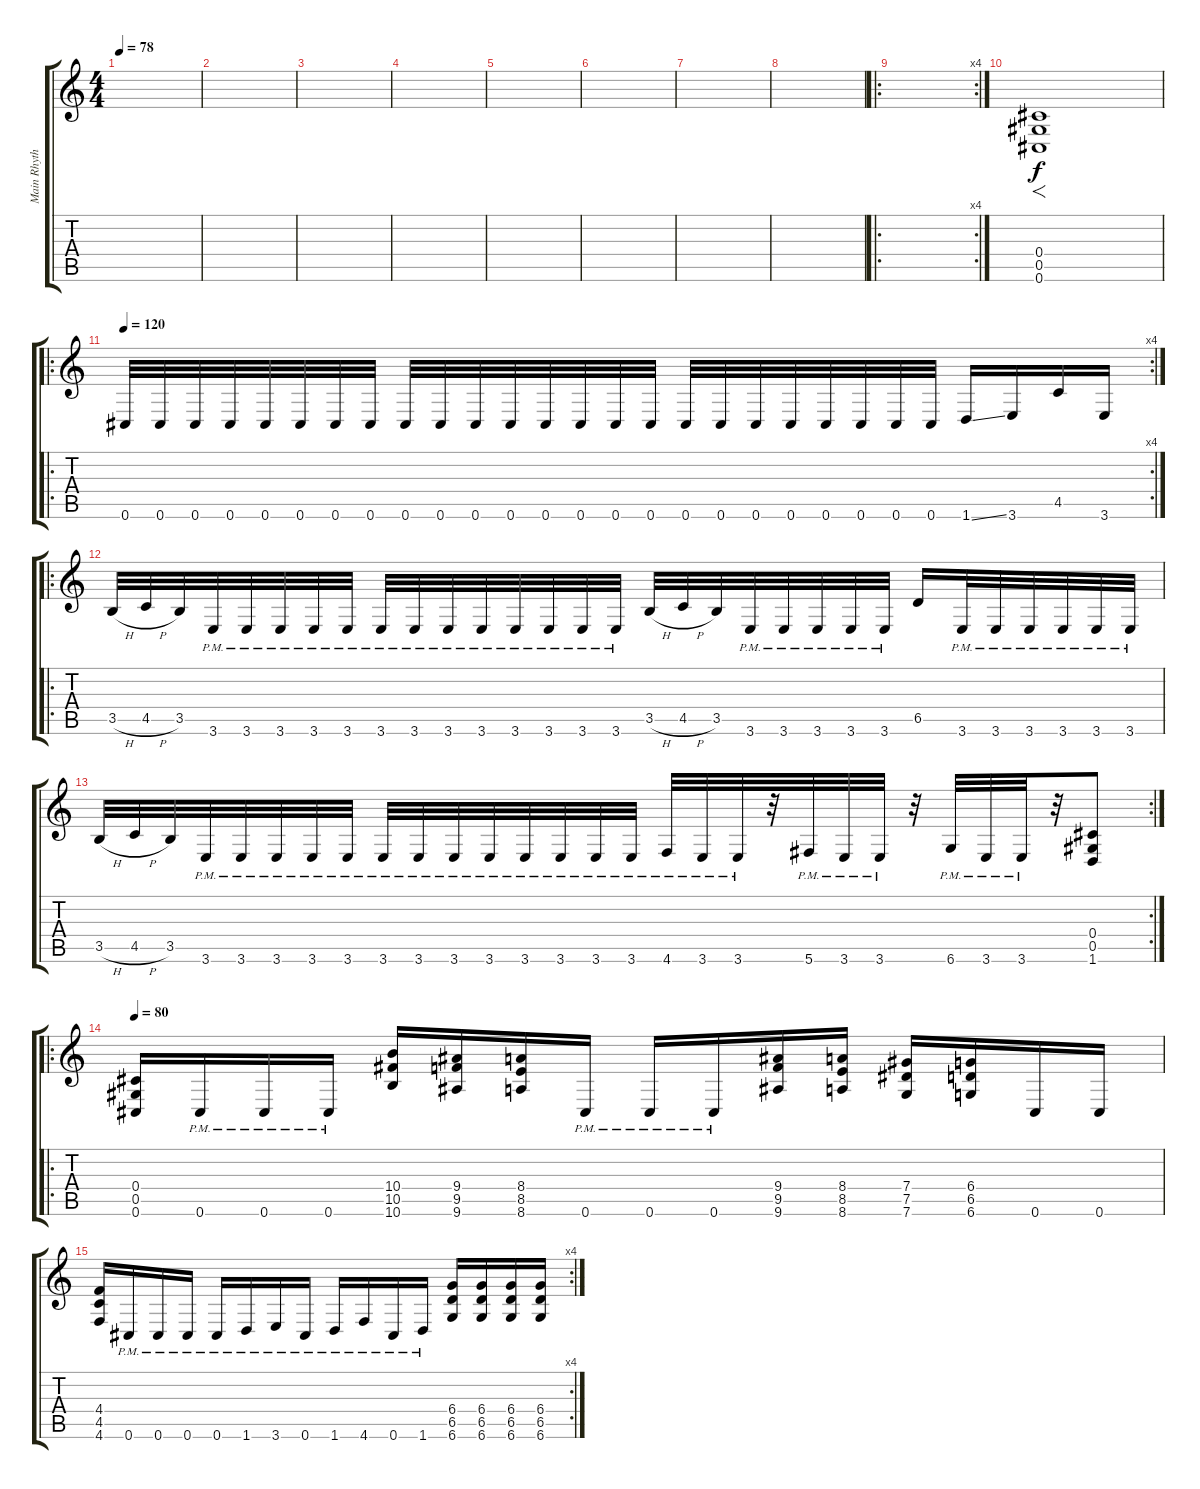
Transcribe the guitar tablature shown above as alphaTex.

\track ("Main Rhythm" "Main Rhyth") {instrument distortionguitar}
\staff {score tabs}
\tuning (Eb4 Bb3 Gb3 Db3 Ab2 Db2) {hide}
\ts (4 4)
\tempo 78
\clef g2
\ks c
|
|
|
|
|
|
|
|
\ro
\rc 4
|
(0.4 0.5 0.6).1{f} |
\ro
\rc 4
\tempo 120
0.6.32 0.6.32 0.6.32 0.6.32 0.6.32 0.6.32 0.6.32 0.6.32 0.6.32 0.6.32 0.6.32 0.6.32 0.6.32 0.6.32 0.6.32 0.6.32 0.6.32 0.6.32 0.6.32 0.6.32 0.6.32 0.6.32 0.6.32 0.6.32 1.6{ss}.16 3.6.16 4.5.16 3.6.16 |
\ro
3.5{h}.32 4.5{h}.32 3.5.32 3.6{pm}.32 3.6{pm}.32 3.6{pm}.32 3.6{pm}.32 3.6{pm}.32 3.6{pm}.32 3.6{pm}.32 3.6{pm}.32 3.6{pm}.32 3.6{pm}.32 3.6{pm}.32 3.6{pm}.32 3.6{pm}.32 3.5{h}.32 4.5{h}.32 3.5.32 3.6{pm}.32 3.6{pm}.32 3.6{pm}.32 3.6{pm}.32 3.6{pm}.32 6.5.16 3.6{pm}.32 3.6{pm}.32 3.6{pm}.32 3.6{pm}.32 3.6{pm}.32 3.6{pm}.32 |
\rc 2
3.5{h}.32 4.5{h}.32 3.5.32 3.6{pm}.32 3.6{pm}.32 3.6{pm}.32 3.6{pm}.32 3.6{pm}.32 3.6{pm}.32 3.6{pm}.32 3.6{pm}.32 3.6{pm}.32 3.6{pm}.32 3.6{pm}.32 3.6{pm}.32 3.6{pm}.32 4.6{pm}.32 3.6{pm}.32 3.6{pm}.32 r.32 5.6{pm}.32 3.6{pm}.32 3.6{pm}.32 r.32 6.6{pm}.32 3.6{pm}.32 3.6{pm}.32 r.32 (0.4 0.5 1.6).8 |
\ro
\tempo 80
(0.4 0.5 0.6).16 0.6{pm}.16 0.6{pm}.16 0.6{pm}.16 (10.4 10.5 10.6).16 (9.4 9.5 9.6).16 (8.4 8.5 8.6).16 0.6{pm}.16 0.6{pm}.16 0.6{pm}.16 (9.4 9.5 9.6).16 (8.4 8.5 8.6).16 (7.4 7.5 7.6).16 (6.4 6.5 6.6).16 0.6.16 0.6.16 |
\rc 4
(4.4 4.5 4.6).16 0.6{pm}.16 0.6{pm}.16 0.6{pm}.16 0.6{pm}.16 1.6{pm}.16 3.6{pm}.16 0.6{pm}.16 1.6{pm}.16 4.6{pm}.16 0.6{pm}.16 1.6{pm}.16 (6.4 6.5 6.6).16 (6.4 6.5 6.6).16 (6.4 6.5 6.6).16 (6.4 6.5 6.6).16
